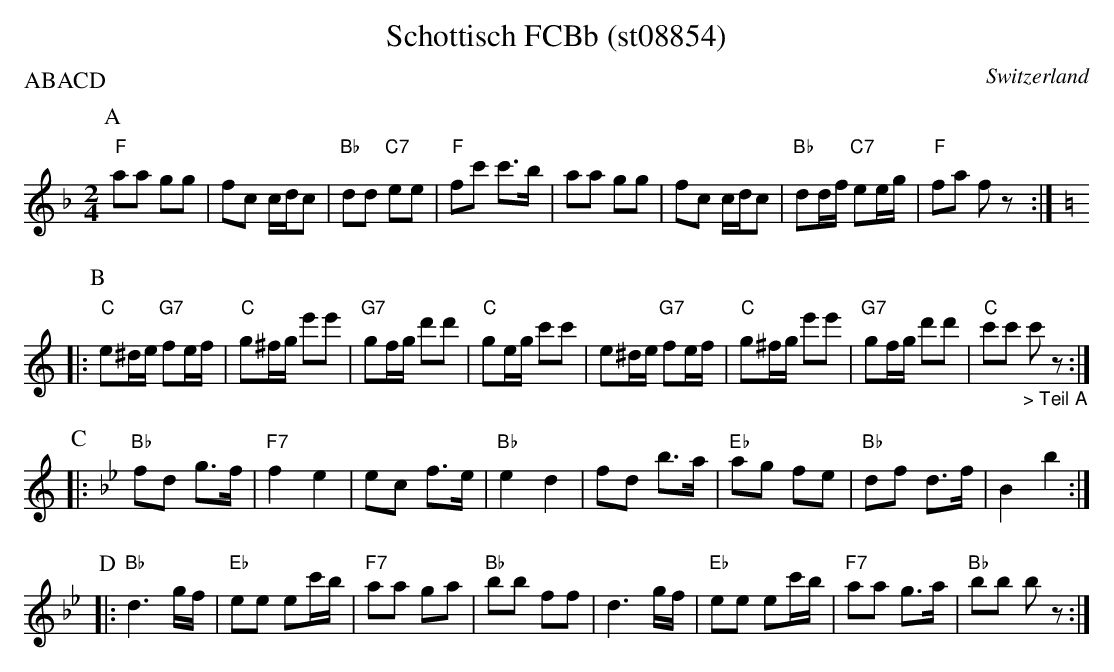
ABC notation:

X:1
T: Schottisch FCBb (st08854)
P:ABACD
O:Switzerland
M:2/4
L:1/8
K:F %%MIDI gchordon
[P:A] "F"aa gg | fc c/d/c | "Bb"dd "C7"ee | "F"fc' c'>b | aa gg | fc c/d/c | "Bb"dd/f/ "C7"ee/g/ | "F"fa fz ::[P:B] [K:C]
"C"e^d/e/ "G7"fe/f/ | "C"g^f/g/ e'e' | "G7"gf/g/ d'd' | "C"ge/g/ c'c' |  e^d/e/ "G7"fe/f/ | "C"g^f/g/ e'e' | "G7"gf/g/ d'd' | "C"c'c' "_> Teil A"c'z :|
[P:C] |: [K:Bb] "Bb"fd g>f | "F7"f2e2 | ec f>e | "Bb"e2d2 | fd b>a | "Eb"ag fe | "Bb"df d>f | B2b2 :|
[P:D] |: "Bb"d3g/f/ | "Eb"ee ec'/b/ | "F7"aa ga | "Bb"bb ff | d3 g/f/ | "Eb"ee ec'/b/ | "F7"aa g>a | "Bb"bb bz :|
